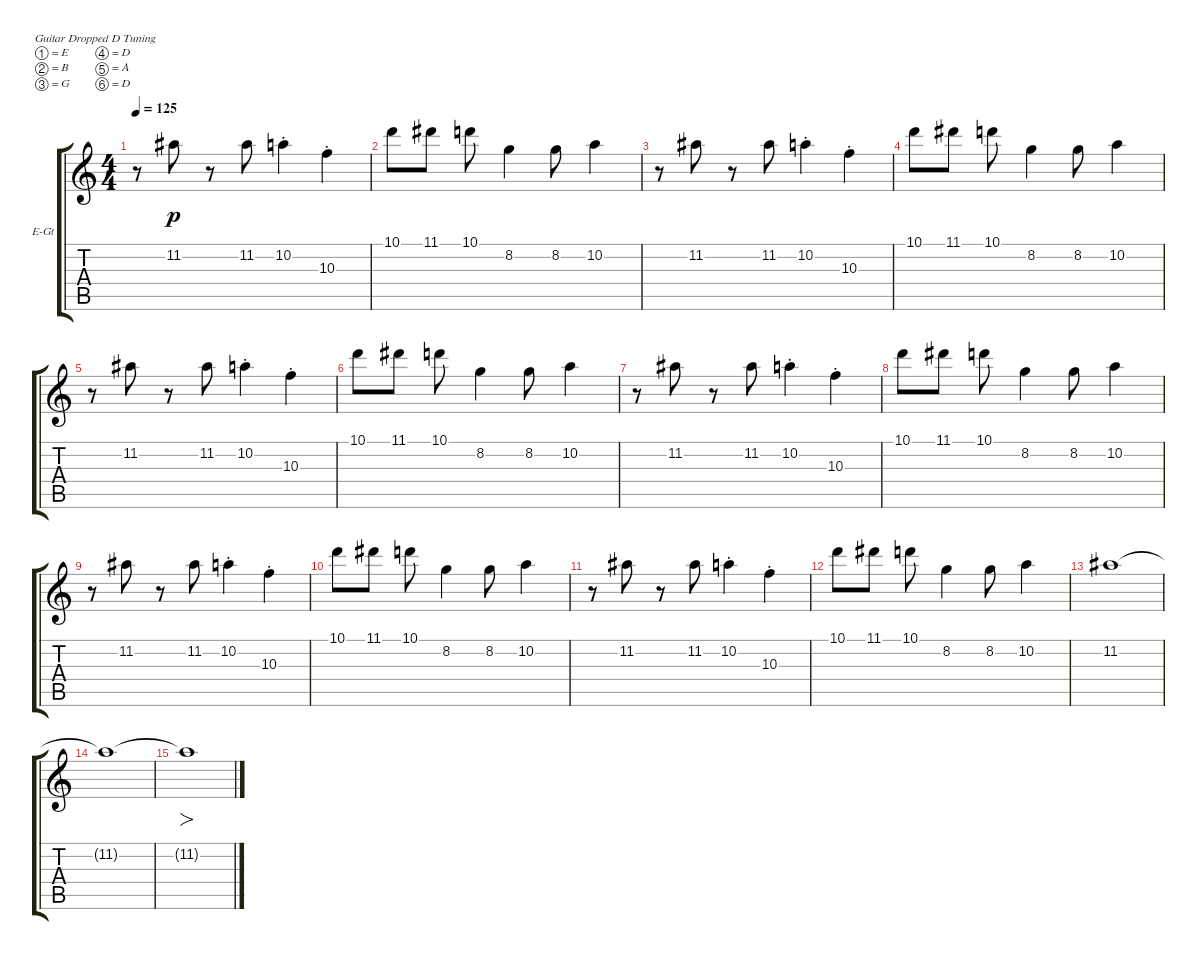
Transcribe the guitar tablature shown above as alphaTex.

\bracketExtendMode groupsimilarinstruments
\firstSystemTrackNameOrientation horizontal
\otherSystemsTrackNameOrientation horizontal
\track ("Lead Guitar" "E-Gt") {instrument distortionguitar}
\staff {score tabs}
\tuning (E4 B3 G3 D3 A2 D2)
\ts (4 4)
\tempo 125
\clef g2
\ks c
r.8{dy p} 11.2.8 r.8 11.2.8 10.2{st}.4 10.3{st}.4 |
10.1.8 11.1.8 10.1.8 8.2.4 8.2.8 10.2.4 |
r.8 11.2.8 r.8 11.2.8 10.2{st}.4 10.3{st}.4 |
10.1.8 11.1.8 10.1.8 8.2.4 8.2.8 10.2.4 |
r.8 11.2.8 r.8 11.2.8 10.2{st}.4 10.3{st}.4 |
10.1.8 11.1.8 10.1.8 8.2.4 8.2.8 10.2.4 |
r.8 11.2.8 r.8 11.2.8 10.2{st}.4 10.3{st}.4 |
10.1.8 11.1.8 10.1.8 8.2.4 8.2.8 10.2.4 |
r.8 11.2.8 r.8 11.2.8 10.2{st}.4 10.3{st}.4 |
10.1.8 11.1.8 10.1.8 8.2.4 8.2.8 10.2.4 |
r.8 11.2.8 r.8 11.2.8 10.2{st}.4 10.3{st}.4 |
10.1.8 11.1.8 10.1.8 8.2.4 8.2.8 10.2.4 |
11.2.1 |
11.2{t}.1 |
11.2{t}.1{fo}
